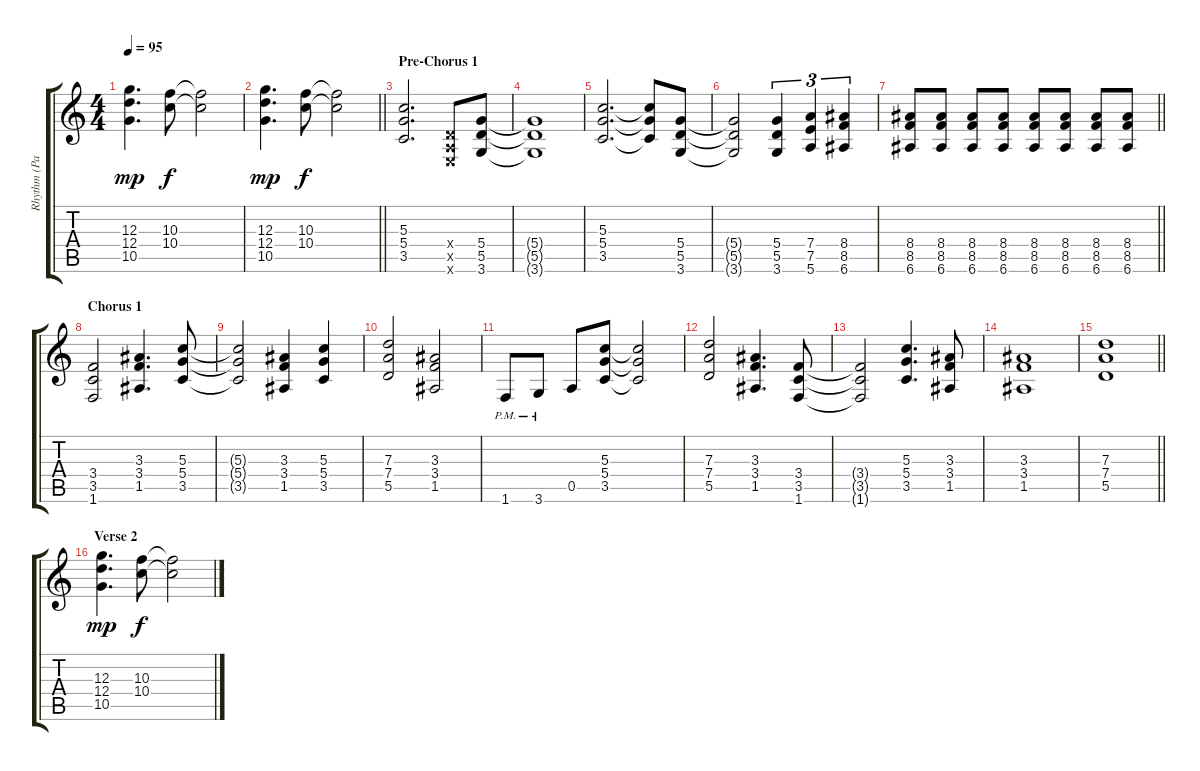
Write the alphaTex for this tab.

\track ("Rhythm (Paul Stanley)" "Rhythm (Pa") {instrument distortionguitar}
\staff {score tabs}
\tuning (E4 B3 G3 D3 A2 E2) {hide}
\ts (4 4)
\tempo 95
\clef g2
\ks c
(12.3 12.4 10.5).4{d dy mp} (10.3 10.4).8{dy f} (10.3{t} 10.4{t}).2 |
\barLineRight lightlight
(12.3 12.4 10.5).4{d dy mp} (10.3 10.4).8{dy f} (10.3{t} 10.4{t}).2 |
\section ("" "Pre-Chorus 1")
(5.3 5.4 3.5).2{d} (0.4{x} 0.5{x} 0.6{x}).8 (5.4 5.5 3.6).8 |
(5.4{t} 5.5{t} 3.6{t}).1 |
(5.3 5.4 3.5).2{d} (5.3{t} 5.4{t} 3.5{t}).8 (5.4 5.5 3.6).8 |
(5.4{t} 5.5{t} 3.6{t}).2 (5.4 5.5 3.6).4{tu (3 2)} (7.4 7.5 5.6).4{tu (3 2)} (8.4 8.5 6.6).4{tu (3 2)} |
\barLineRight lightlight
(8.4 8.5 6.6).8 (8.4 8.5 6.6).8 (8.4 8.5 6.6).8 (8.4 8.5 6.6).8 (8.4 8.5 6.6).8 (8.4 8.5 6.6).8 (8.4 8.5 6.6).8 (8.4 8.5 6.6).8 |
\section ("" "Chorus 1")
(3.4 3.5 1.6).2 (3.3 3.4 1.5).4{d} (5.3 5.4 3.5).8 |
(5.3{t} 5.4{t} 3.5{t}).2 (3.3 3.4 1.5).4 (5.3 5.4 3.5).4 |
(7.3 7.4 5.5).2 (3.3 3.4 1.5).2 |
1.6{pm}.8 3.6{pm}.8 0.5.8 (5.3 5.4 3.5).8 (5.3{t} 5.4{t} 3.5{t}).2 |
(7.3 7.4 5.5).2 (3.3 3.4 1.5).4{d} (3.4 3.5 1.6).8 |
(3.4{t} 3.5{t} 1.6{t}).2 (5.3 5.4 3.5).4{d} (3.3 3.4 1.5).8 |
(3.3 3.4 1.5).1 |
\barLineRight lightlight
(7.3 7.4 5.5).1 |
\section ("" "Verse 2")
(12.3 12.4 10.5).4{d dy mp} (10.3 10.4).8{dy f} (10.3{t} 10.4{t}).2
